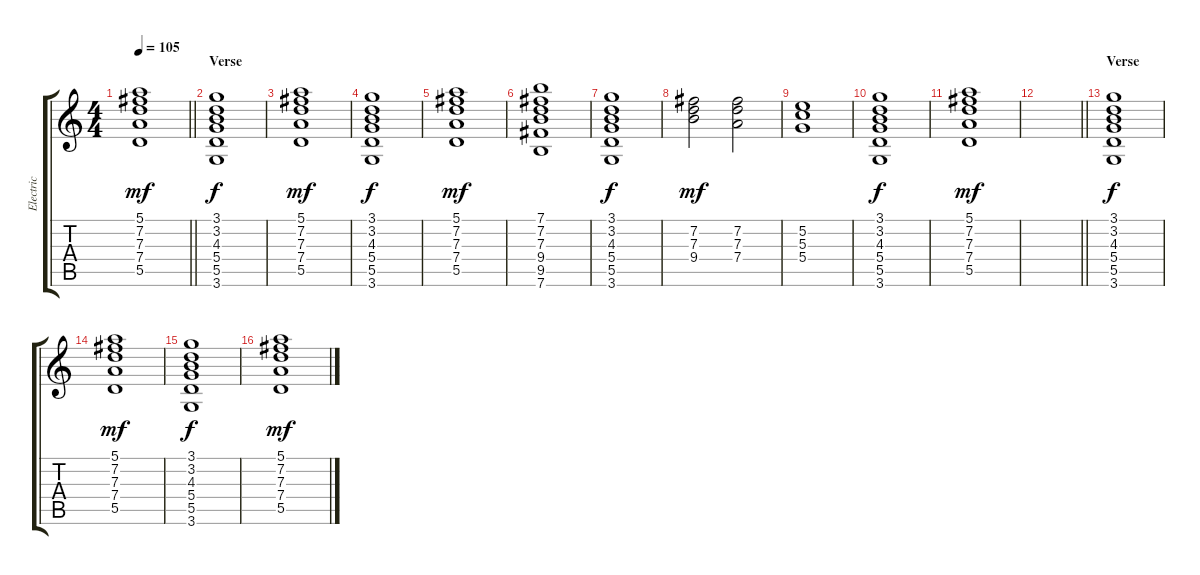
\track ("Electric" "Electric") {instrument distortionguitar}
\staff {score tabs}
\tuning (E4 B3 G3 D3 A2 E2) {hide}
\ts (4 4)
\tempo 105
\clef g2
\barLineRight lightlight
\ks c
(5.1 7.2 7.3 7.4 5.5).1{dy mf} |
\section ("" "Verse")
(3.1 3.2 4.3 5.4 5.5 3.6).1{dy f} |
(5.1 7.2 7.3 7.4 5.5).1{dy mf} |
(3.1 3.2 4.3 5.4 5.5 3.6).1{dy f} |
(5.1 7.2 7.3 7.4 5.5).1{dy mf} |
(7.1 7.2 7.3 9.4 9.5 7.6).1 |
(3.1 3.2 4.3 5.4 5.5 3.6).1{dy f} |
(7.2 7.3 9.4).2{dy mf} (7.2 7.3 7.4).2 |
(5.2 5.3 5.4).1 |
(3.1 3.2 4.3 5.4 5.5 3.6).1{dy f} |
(5.1 7.2 7.3 7.4 5.5).1{dy mf} |
\barLineRight lightlight
|
\section ("" "Verse")
(3.1 3.2 4.3 5.4 5.5 3.6).1{dy f} |
(5.1 7.2 7.3 7.4 5.5).1{dy mf} |
(3.1 3.2 4.3 5.4 5.5 3.6).1{dy f} |
(5.1 7.2 7.3 7.4 5.5).1{dy mf}
